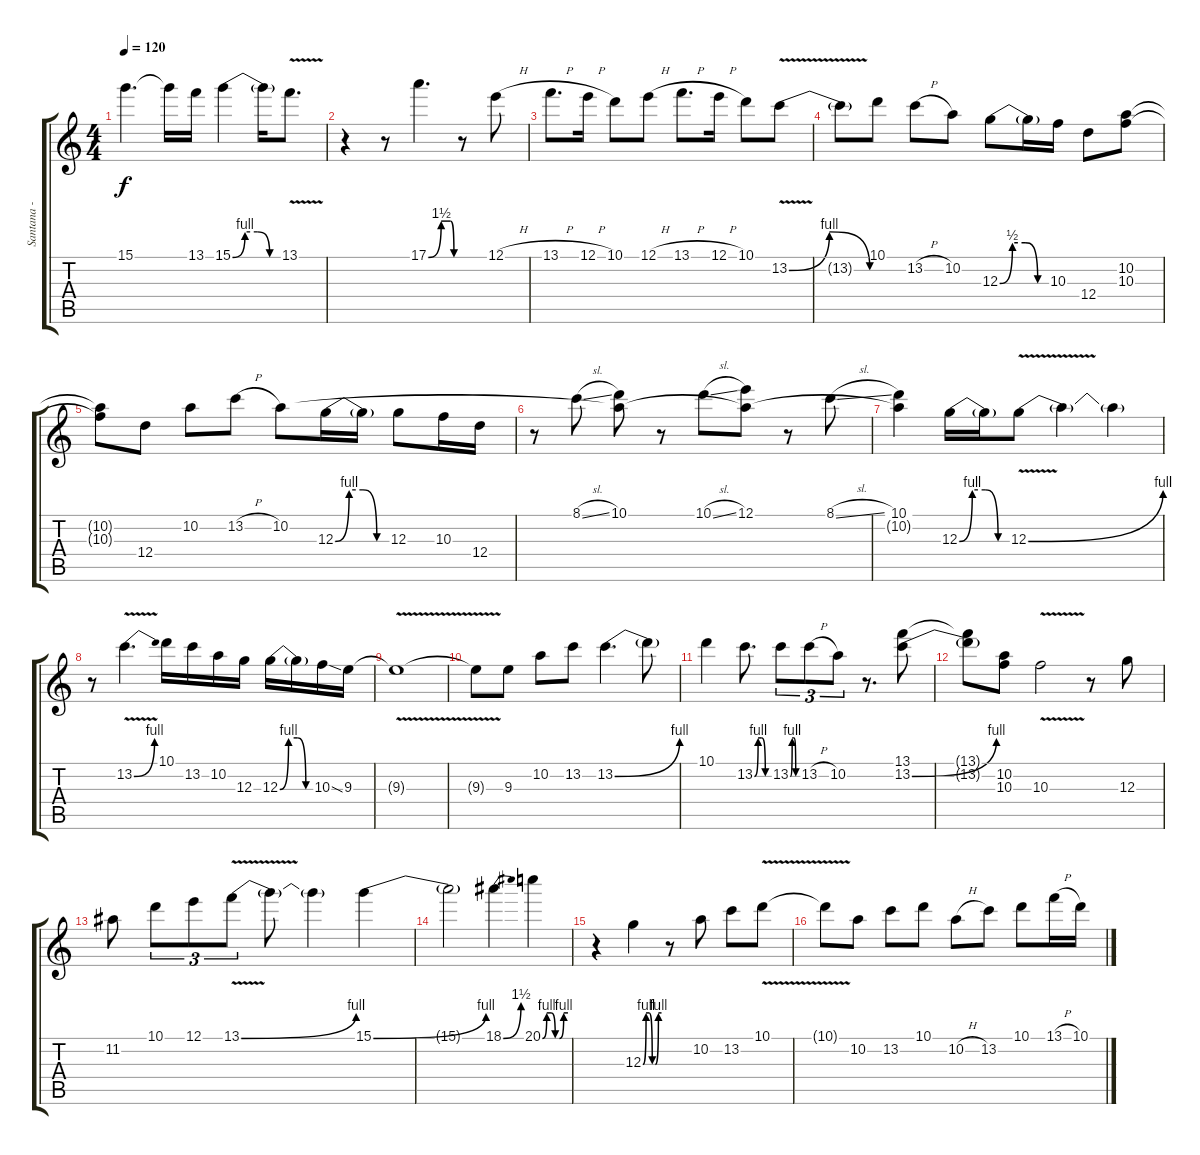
\track ("Santana - Solo" "Santana - ") {instrument distortionguitar}
\staff {score tabs}
\tuning (E4 B3 G3 D3 A2 E2) {hide}
\ts (4 4)
\tempo 120
\clef g2
\ks c
15.1{t}.4{d dy f} 15.1{t}.16 13.1.16 15.1{be (custom 0 0 15 4 30 4 45 0 60 0)}.4 15.1{t}.16 13.1{v}.8{d} |
r.4 r.8 17.1{be (custom 0 0 30 6 46 6 52 6 60 0)}.4{d} r.8 12.1{h}.8 |
13.1{h}.8{d} 12.1{h}.16 10.1.8 12.1{h}.8 13.1{h}.8{d} 12.1{h}.16 10.1.8 13.2{be (bendrelease 0 0 30 4 49 4 60 0) v}.8 |
13.2{t}.8 10.1.8 13.2{h}.8 10.2.8 12.3{be (custom 0 0 15 2 30 2 45 0 60 0)}.8 12.3{t}.16 10.3.16 12.4.8 (10.2 10.3).8 |
(10.2{t} 10.3{t}).8 12.4.8 10.2.8 13.2{h}.8 10.2.8 12.3{be (custom 0 0 15 4 30 4 45 0 60 0)}.16 12.3{t}.16 12.3.8 10.3.16 12.4.16 |
r.8 8.1{sl}.8 (10.1 10.2{t}).8 r.8 10.1{sl}.8 (12.1 10.2{t}).8 r.8 8.1{sl}.8 |
(10.1 10.2{t}).4 12.3{be (custom 0 0 15 4 30 4 45 0 60 0)}.16 12.3{t}.16 12.3{be (bend 0 0 60 4) v}.8 12.3{t}.4 12.3{t}.4 |
r.8 13.2{be (bend 0 0 60 4) v}.4{d} 10.1.16 13.2.16 10.2.16 12.3.16 12.3{be (custom 0 0 15 4 30 4 45 0 60 0)}.16 12.3{t}.16 10.3{ss}.16 9.3.16 |
9.3{v t}.1 |
9.3{t}.8 9.3.8 10.2.8 13.2.8 13.2{be (bend 0 0 60 4)}.4{d} 13.2{t}.8 |
10.1.4 13.2{be (custom 0 0 15 4 30 4 45 0 60 0)}.8{d} 13.2{be (custom 0 0 15 4 30 4 45 0 60 0)}.8{tu (3 2)} 13.2{h}.8{tu (3 2)} 10.2.8{tu (3 2)} r.8{d} (13.1 13.2{be (bend 0 0 60 4)}).8 |
(13.1{t} 13.2{t}).8 (10.2 10.3).8 10.3{v}.2 r.8 12.3.8 |
11.2.8 10.1.8{tu (3 2)} 12.1.8{tu (3 2)} 13.1{be (bend 0 0 60 4) v}.8{tu (3 2)} 13.1{t}.8 13.1{t}.4 15.1{be (bend 0 0 60 4)}.4 |
15.1{t}.2 18.1{be (bend 0 0 60 6)}.4 20.1{be (custom 0 0 10 4 20 4 30 0 40 0 50 4 60 4)}.4 |
r.4 12.3{be (custom 0 0 10 4 20 4 30 0 40 0 50 4 60 4)}.4 r.8 10.2.8 13.2.8 10.1{v}.8 |
10.1{t}.8 10.2.8 13.2.8 10.1.8 10.2{h}.8 13.2.8 10.1.8 13.1{h}.16 10.1{h}.16
